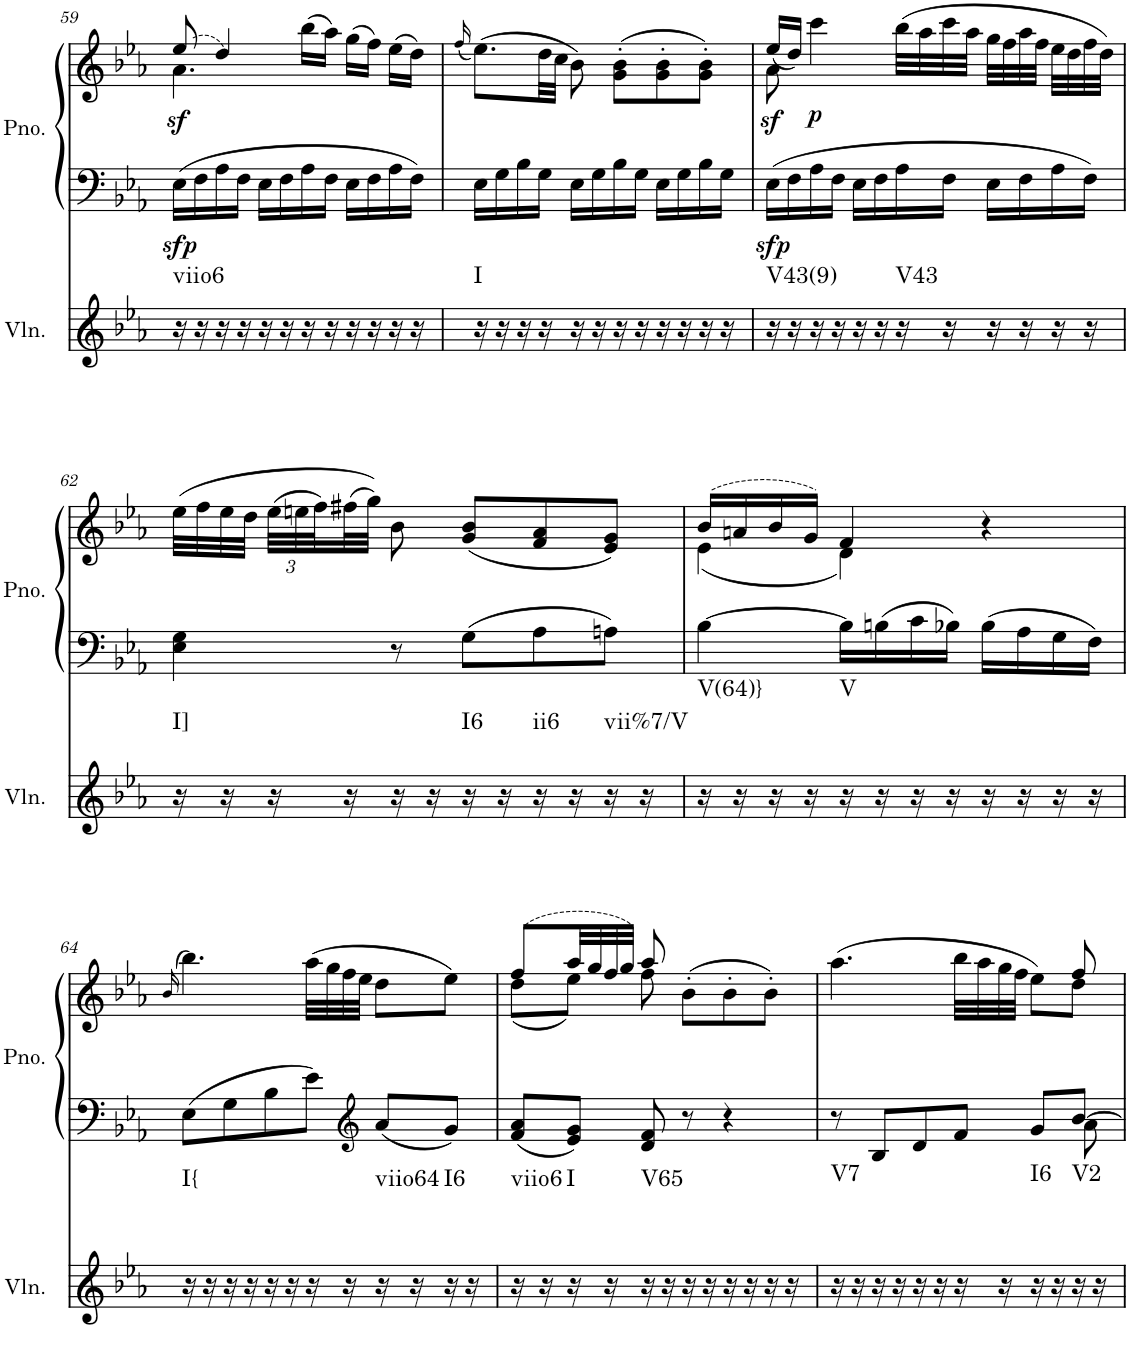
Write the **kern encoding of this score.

**kern	**harte	**kern	**kern	**dynam
*part2	*part2	*part1	*part1	*part1
*staff3	*	*staff2	*staff1	*staff1/2
*I"Violin	*	*I"Piano, Piano right	*	*
*I'Vln.	*	*I'Pno.	*	*
!!LO:PB:g=z
*clefG2	*	*clefF4	*clefG2	*
*k[b-e-a-]	*	*k[b-e-a-]	*k[b-e-a-]	*
*M3/4	*	*M3/4	*M3/4	*
=59	=59	=59	=59	=59
*	*	*	*^	*
!	!	!	!	!	!LO:DY:b=2
!	!LO:H:kt=viio6	!	!	!	!LO:DY:n=1:b
16r	N	16E-\LL	(8ee-/	4.a-\	sfp sf
16r	.	16F\	.	.	.
16r	.	16A-\	4dd/)	.	.
16r	.	16F\JJ	.	.	.
16r	.	16E-\LL	.	.	.
16r	.	16F\	.	.	.
16r	.	16A-\	(>16bb-\LL	4.ryy	.
16r	.	16F\JJ	16aa-\JJ)	.	.
16r	.	16E-\LL	(>16gg\LL	.	.
16r	.	16F\	16ff\JJ)	.	.
16r	.	16A-\	(>16ee-\LL	.	.
16r	.	16F\JJ	16dd\JJ)	.	.
*	*	*	*v	*v	*
=60	=60	=60	=60	=60
.	.	.	(16qff/	.
!	!LO:H:kt=I	!	!	!
16r	N	16E-\LL	(8.ee-\L)	.
16r	.	16G\	.	.
16r	.	16B-\	.	.
16r	.	16G\JJ	32dd\LL	.
.	.	.	32cc\JJJ	.
16r	.	16E-\LL	8b-\)	.
16r	.	16G\	.	.
16r	.	16B-\	(8g\' 8b-\'L	.
16r	.	16G\JJ	.	.
16r	.	16E-\LL	8g\' 8b-\'	.
16r	.	16G\	.	.
16r	.	16B-\	8g\' 8b-\'J)	.
16r	.	16G\JJ	.	.
=61	=61	=61	=61	=61
*	*	*	*^	*
!	!	!	!	!	!LO:DY:b=2
!	!LO:H:kt=V43(9)	!	!	!	!LO:DY:n=1:b
16r	N	16E-\LL	(<16ee-/LL	8a-\	sfp sf
16r	.	16F\	16dd/JJ)	.	.
!	!	!	!	!	!LO:DY:n=2:b
16r	.	16A-\	4ccc\	2ryy	p
16r	.	16F\JJ	.	.	.
16r	.	16E-\LL	.	.	.
16r	.	16F\	.	.	.
!	!LO:H:kt=V43	!	!	!	!
16r	N	16A-\	(>32bb-\LLL	.	.
.	.	.	32aa-\	.	.
16r	.	16F\JJ	32ccc\	.	.
.	.	.	32aa-\JJJ	.	.
16r	.	16E-\LL	32gg\LLL	.	.
.	.	.	32ff\	.	.
16r	.	16F\	32aa-\	.	.
.	.	.	32ff\JJJ	.	.
16r	.	16A-\	32ee-\LLL	8ryy	.
.	.	.	32dd\	.	.
16r	.	16F\JJ	32ff\	.	.
.	.	.	32dd\JJJ)	.	.
*	*	*	*v	*v	*
!!LO:LB:g=z
=62	=62	=62	=62	=62
!	!LO:H:kt=I]	!	!	!
16r	N	4E-\ 4G\	(32ee-\LLL	.
.	.	.	32ff\	.
16r	.	.	32ee-\	.
.	.	.	32dd\JJJ	.
*	*	*	*Xbrackettup	*
16r	.	.	(48ee-\LLL	.
.	.	.	48een\	.
.	.	.	48ff\)	.
16r	.	.	(32ff#X\	.
.	.	.	32gg\JJJ))	.
16r	.	8r	8b-\	.
16r	.	.	.	.
!	!LO:H:kt=I6	!	!	!
16r	N	8G\L	(8g/ 8b-/L	.
16r	.	.	.	.
!	!LO:H:kt=ii6	!	!	!
16r	N	8A-\	8f/ 8a-/	.
16r	.	.	.	.
!	!LO:H:kt=vii%7/V	!	!	!
16r	N	8An\J	8e-/ 8g/J)	.
16r	.	.	.	.
=63	=63	=63	=63	=63
*	*	*	*^	*
!	!LO:H:kt=V(64)}	!	!	!	!
16r	N	[4B-\	(16b-/LL	(4e-\	.
16r	.	.	16an/	.	.
16r	.	.	16b-/	.	.
16r	.	.	16g/JJ)	.	.
!	!LO:H:kt=V	!	!	!	!
16r	N	16B-\LL]	4f/	4d\)	.
16r	.	16Bn\	.	.	.
16r	.	16c\	.	.	.
16r	.	16B-X\JJ	.	.	.
16r	.	16B-\LL	4r	4ryy	.
16r	.	16A-\	.	.	.
16r	.	16G\	.	.	.
16r	.	16F\JJ	.	.	.
*	*	*	*v	*v	*
!!LO:LB:g=z
=64	=64	=64	=64	=64
.	.	.	(>16qb-/	.
!	!LO:H:kt=I{	!	!	!
16r	N	8E-\L	4.bb-\)	.
16r	.	.	.	.
16r	.	8G\	.	.
16r	.	.	.	.
16r	.	8B-\	.	.
16r	.	.	.	.
16r	.	8e-\J	(32aa-\LLL	.
.	.	.	32gg\	.
16r	.	.	32ff\	.
.	.	.	32ee-\JJJ	.
*	*	*clefG2	*	*
!	!LO:H:kt=viio64	!	!	!
16r	N	8a-/L	8dd\L	.
16r	.	.	.	.
!	!LO:H:kt=I6	!	!	!
16r	N	8g/J	8ee-\J)	.
16r	.	.	.	.
=65	=65	=65	=65	=65
*	*	*	*^	*
!	!LO:H:kt=viio6	!	!	!	!
16r	N	8f/ 8a-/L	(8ff/L	(8dd\L	.
16r	.	.	.	.	.
!	!LO:H:kt=I	!	!	!	!
16r	N	8e-/ 8g/J	32aa-/LL	8ee-\J)	.
.	.	.	32gg/	.	.
16r	.	.	32ff/	.	.
.	.	.	32gg/JJJ)	.	.
!	!LO:H:kt=V65	!	!	!	!
16r	N	8d/ 8f/	8aa-/	8ff\	.
16r	.	.	.	.	.
16r	.	8r	(>8b-'>\L	4.ryy	.
16r	.	.	.	.	.
16r	.	4r	8b-'>\	.	.
16r	.	.	.	.	.
16r	.	.	8b-'>\J)	.	.
16r	.	.	.	.	.
=66	=66	=66	=66	=66	=66
*	*	*^	*	*	*
!	!LO:H:kt=V7	!	!	!	!	!
16r	N	8r	8ryy	(4.aa-\	8ryy	.
16r	.	.	.	.	.	.
*	*	*v	*v	*	*	*
*	*	*	*v	*v	*
16r	.	8B-/L	.	.
16r	.	.	.	.
16r	.	8d/	.	.
16r	.	.	.	.
16r	.	8f/J	32bb-\LLL	.
.	.	.	32aa-\	.
16r	.	.	32gg\	.
.	.	.	32ff\JJJ	.
!	!LO:H:kt=I6	!	!	!
16r	N	8g/L	8ee-\L)	.
16r	.	.	.	.
*	*	*^	*^	*
!	!LO:H:kt=V2	!	!	!	!	!
16r	N	[8b-/J	8a-\	8dd\J	8ff/	.
16r	.	.	.	.	.	.
*	*	*v	*v	*	*	*
*	*	*	*v	*v	*
=	=	=	=	=
*-	*-	*-	*-	*-
